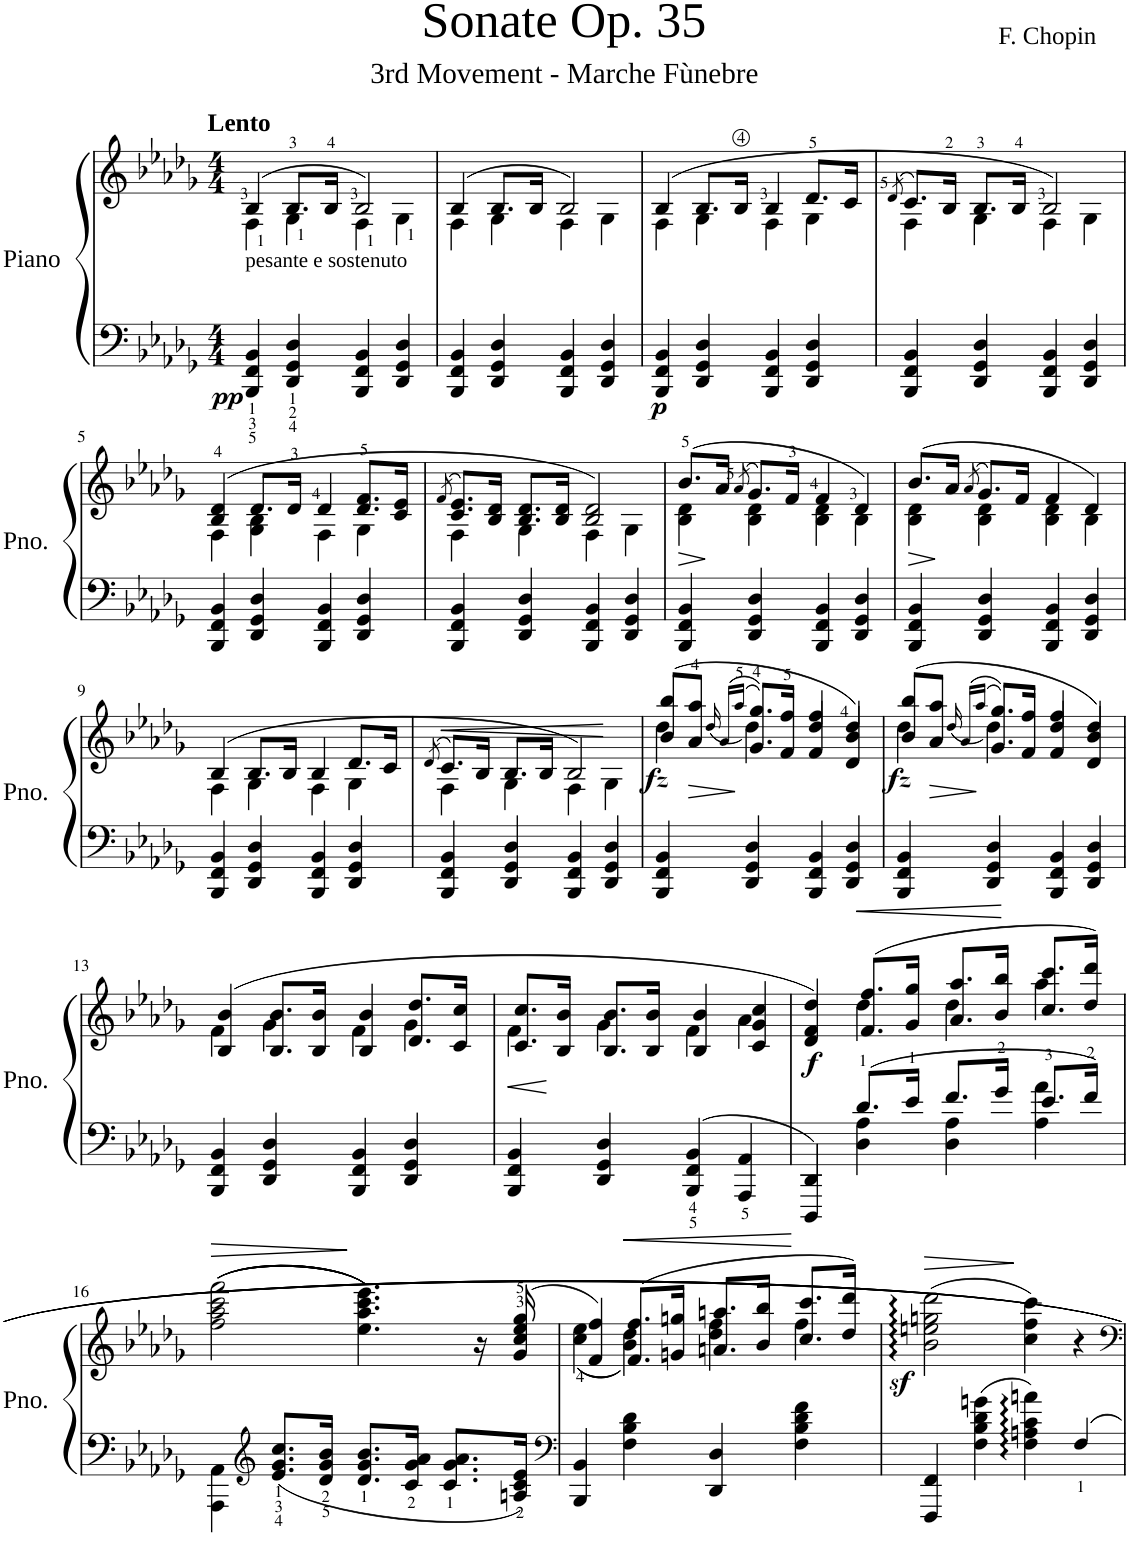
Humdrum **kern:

**kern	**kern	**dynam
*part1	*part1	*part1
*staff2	*staff1	*staff1/2
*I"Piano	*	*
*I'Pno.	*	*
*clefF4	*clefG2	*
*k[b-e-a-d-g-]	*k[b-e-a-d-g-]	*
*M4/4	*M4/4	*
=1	=1	=1
*	*^	*
!	!LO:TX:a:B:t=Lento	!	!
!LO:TX:a:t=pesante e sostenuto	!	!	!
!	!	!	!LO:DY:b=2
4BBB-/ 4FF/ 4BB-/	(4B-/	4F\	pp
4DD-/ 4GG-/ 4D-/	8.B-/L	4G-\	.
.	16B-/Jk	.	.
4BBB-/ 4FF/ 4BB-/	2B-/)	4F\	.
4DD-/ 4GG-/ 4D-/	.	4G-\	.
=2	=2	=2	=2
4BBB-/ 4FF/ 4BB-/	(4B-/	4F\	.
4DD-/ 4GG-/ 4D-/	8.B-/L	4G-\	.
.	16B-/Jk	.	.
4BBB-/ 4FF/ 4BB-/	2B-/)	4F\	.
4DD-/ 4GG-/ 4D-/	.	4G-\	.
=3	=3	=3	=3
!	!	!	!LO:DY:b=2
4BBB-/ 4FF/ 4BB-/	(4B-/	4F\	p
4DD-/ 4GG-/ 4D-/	8.B-/L	4G-\	.
.	16B-/Jk	.	.
4BBB-/ 4FF/ 4BB-/	4B-/	4F\	.
4DD-/ 4GG-/ 4D-/	8.d-/L	4G-\	.
.	16c/Jk	.	.
=4	=4	=4	=4
.	(8qd-/	.	.
4BBB-/ 4FF/ 4BB-/	8.c/L)	4F\	.
.	16B-/Jk	.	.
4DD-/ 4GG-/ 4D-/	8.B-/L	4G-\	.
.	16B-/Jk	.	.
4BBB-/ 4FF/ 4BB-/	2B-/)	4F\	.
4DD-/ 4GG-/ 4D-/	.	4G-\	.
!!LO:LB:g=z	!!
=5	=5	=5	=5
4BBB-/ 4FF/ 4BB-/	(4B-/ 4d-/	4F\	.
4DD-/ 4GG-/ 4D-/	8.d-/L	4G-\ 4B-\	.
.	16d-/Jk	.	.
4BBB-/ 4FF/ 4BB-/	4d-/	4F\	.
4DD-/ 4GG-/ 4D-/	8.d-/ 8.f/L	4G-\	.
.	16c/ 16e-/Jk	.	.
=6	=6	=6	=6
.	(8qf/	.	.
4BBB-/ 4FF/ 4BB-/	8.c/ 8.e-/L)	4F\	.
.	16B-/ 16d-/Jk	.	.
4DD-/ 4GG-/ 4D-/	8.B-/ 8.d-/L	4G-\	.
.	16B-/ 16d-/Jk	.	.
4BBB-/ 4FF/ 4BB-/	2B-/ 2d-/)	4F\	.
4DD-/ 4GG-/ 4D-/	.	4G-\	.
=7	=7	=7	=7
!	!	!	!LO:HP:b
4BBB-/ 4FF/ 4BB-/	(8.b-/L	4B-\ 4d-\	>
.	16a-/Jk	.	]
.	(8qa-/	.	.
4DD-/ 4GG-/ 4D-/	8.g-/L)	4B-\ 4d-\	.
.	16f/Jk	.	.
4BBB-/ 4FF/ 4BB-/	4f/	4B-\ 4d-\	.
4DD-/ 4GG-/ 4D-/	4d-/)	4B-\	.
=8	=8	=8	=8
!	!	!	!LO:HP:b
4BBB-/ 4FF/ 4BB-/	(8.b-/L	4B-\ 4d-\	>
.	16a-/Jk	.	]
.	(8qa-/	.	.
4DD-/ 4GG-/ 4D-/	8.g-/L)	4B-\ 4d-\	.
.	16f/Jk	.	.
4BBB-/ 4FF/ 4BB-/	4f/	4B-\ 4d-\	.
4DD-/ 4GG-/ 4D-/	4d-/)	4B-\	.
!!LO:LB:g=z	!!
=9	=9	=9	=9
4BBB-/ 4FF/ 4BB-/	(4B-/	4F\	.
4DD-/ 4GG-/ 4D-/	8.B-/L	4G-\	.
.	16B-/Jk	.	.
4BBB-/ 4FF/ 4BB-/	4B-/	4F\	.
4DD-/ 4GG-/ 4D-/	8.d-/L	4G-\	.
.	16c/Jk	.	.
=10	=10	=10	=10
.	(8qd-/	.	.
4BBB-/ 4FF/ 4BB-/	8.c/L)	4F\	.
.	16B-/Jk	.	.
4DD-/ 4GG-/ 4D-/	8.B-/L	4G-\	.
.	16B-/Jk	.	.
4BBB-/ 4FF/ 4BB-/	2B-/)	4F\	.
4DD-/ 4GG-/ 4D-/	.	4G-\	.
=11	=11	=11	=11
!	!	!	!LO:DY:b
4BBB-/ 4FF/ 4BB-/	(8b-/ 8bb-/L	4dd-\	fz
!	!	!	!LO:HP:b
.	8a-/ 8aa-/J	.	>
.	(16qa-/LL	.	.
.	(16qaa-/JJ	(16qdd-/	.
4DD-/ 4GG-/ 4D-/	8.g-/ 8.gg-/L))	4dd-\)	]
.	16f/ 16ff/Jk	.	.
4BBB-/ 4FF/ 4BB-/	4f/ 4ff/	4dd-/	.
4DD-/ 4GG-/ 4D-/	4d-/ 4b-/)	4dd-/	.
=12	=12	=12	=12
!	!	!	!LO:DY:b
4BBB-/ 4FF/ 4BB-/	(8b-/ 8bb-/L	4dd-\	fz
!	!	!	!LO:HP:b
.	8a-/ 8aa-/J	.	>
.	(16qa-/LL	.	.
.	(16qaa-/JJ	(16qdd-/	.
4DD-/ 4GG-/ 4D-/	8.g-/ 8.gg-/L))	4dd-\)	]
.	16f/ 16ff/Jk	.	.
4BBB-/ 4FF/ 4BB-/	4f/ 4ff/	4dd-/	.
4DD-/ 4GG-/ 4D-/	4d-/ 4b-/)	4dd-/	.
!!LO:LB:g=z	!!
=13	=13	=13	=13
4BBB-/ 4FF/ 4BB-/	(4B-/ 4b-/	4f\	.
4DD-/ 4GG-/ 4D-/	8.B-/ 8.b-/L	4g-\	.
.	16B-/ 16b-/Jk	.	.
4BBB-/ 4FF/ 4BB-/	4B-/ 4b-/	4f\	.
4DD-/ 4GG-/ 4D-/	8.d-/ 8.dd-/L	4g-\	.
.	16c/ 16cc/Jk	.	.
=14	=14	=14	=14
!	!	!	!LO:HP:b
4BBB-/ 4FF/ 4BB-/	8.c/ 8.cc/L	4f\	<
.	16B-/ 16b-/Jk	.	[
4DD-/ 4GG-/ 4D-/	8.B-/ 8.b-/L	4g-\	.
.	16B-/ 16b-/Jk	.	.
4BBB-/ 4FF/ 4BB-/	4B-/ 4b-/	4f\	.
4AAA-/ 4AA-/	4c/ 4g-/ 4cc/	4a-\	.
=15	=15	=15	=15
*^	*	*	*
!	!	!	!	!LO:DY:b
4DD-/	4DDD-/	4d-/ 4f/)	4dd-/	f
!	!	!	!	!LO:HP:b
8.d-/L	4D-\ 4A-\	(8.f/ 8.ff/L	4dd-\	<
16e-/Jk	.	16g-/ 16gg-/Jk	.	[
8.f/L	4D-\ 4A-\	8.a-/ 8.aa-/L	4dd-\	.
16g-/Jk	.	16b-/ 16bb-/Jk	.	.
8.e-/L	4A-\ 4a-\	8.cc/ 8.ccc/L	4aa-\	.
16f/Jk	.	16dd-/ 16ddd-/Jk)	.	.
*v	*v	*	*	*
*	*v	*v	*
!!LO:LB:g=z
=16	=16	=16
!	!	!LO:HP:b
4AAA-\ 4AA-\	((((2ff\ 2aa-\ 2ccc\ 2fff\	>
*clefG2	*	*
8.e-/ 8.g-/ 8.cc/L	.	.
16d-/ 16g-/ 16b-/Jk	.	.
8.d-/ 8.g-/ 8.b-/L	4.ee-\ 4.aa-\ 4.ccc\ 4.eee-\))))	]
16c/ 16g-/ 16a-/Jk	.	.
8.c/ 8.g-/ 8.a-/L	.	.
.	16r	.
16An/ 16c/ 16e-/Jk	(16g-/ 16cc/ 16ee-/ 16gg-/	.
=17	=17	=17
*clefF4	*	*
*	*^	*
4BBB-/ 4BB-/	4f/ 4ff/)	((4cc\ 4ee-\	.
!	!	!	!LO:HP:b
4F\ 4B-\ 4d-\	(8.f/ 8.ff/L	4b-\ 4dd-\))	<
.	16gn/ 16ggn/Jk	.	[
4DD-/ 4D-/	8.an/ 8.aan/L	4dd-\ 4ff\	.
.	16b-/ 16bb-/Jk	.	.
4F\ 4B-\ 4d-\ 4f\	8.cc/ 8.ccc/L	4ff\	.
.	16dd-/ 16ddd-/Jk)	.	.
*	*v	*v	*
=18	=18	=18
!	!	!LO:HP:b
4FFF/ 4FF/	(2b-\z< 2een\z< 2ggn\z< 2ddd-\z<	>
4F\ 4B-\ 4d-\ 4gn\	.	.
4F\ 4An\ 4c\ 4an\	4cc\ 4ff\ 4ccc\)	]
4F/	4r	.
=	=	=
*-	*-	*-
